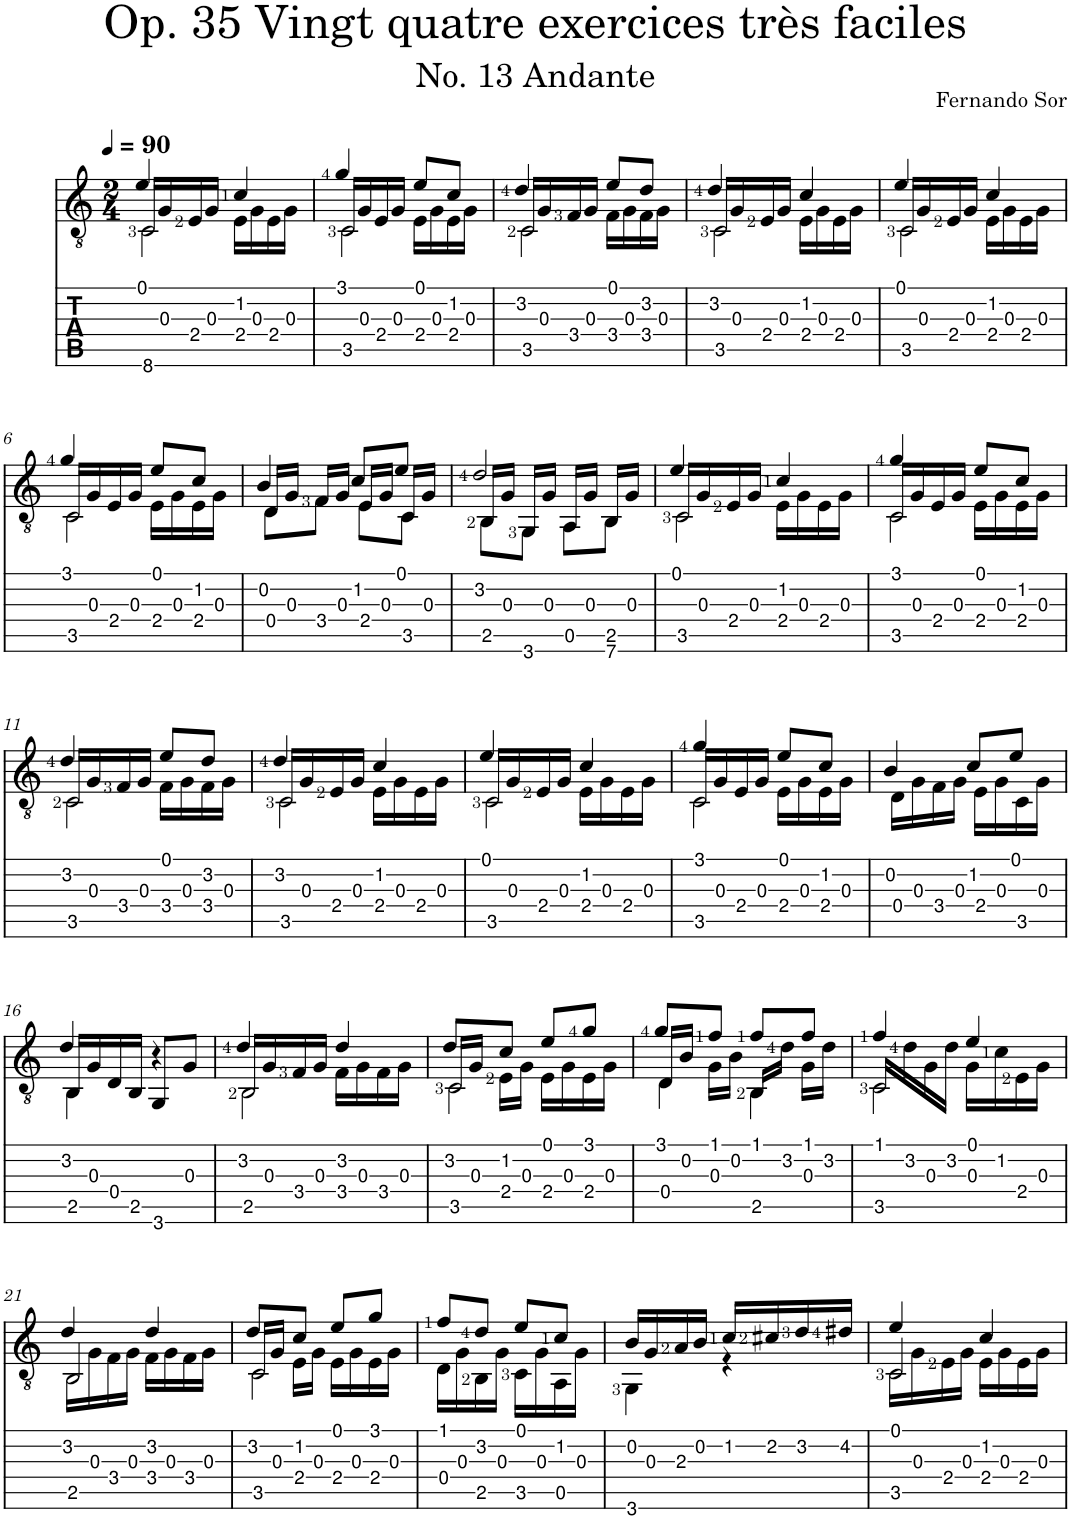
**kern	**kern
*part1	*part1
*staff2	*staff1
*I"Classical Guitar	*
*stria6	*
*	*clefGv2
*k[]	*k[]
*C:	*C:
*M2/4	*M2/4
*MM90	*MM90
=1	=1
*^	*^
*	*^	*	*^
4e	2C	16CLL	4e/	2C\	16C/LL
.	.	16GJ	.	.	16G/
.	.	16EL	.	.	16E/
.	.	16GJJ	.	.	16G/JJ
4c	.	16ELL	4c/	.	16E\LL
.	.	16GJ	.	.	16G\
.	.	16EL	.	.	16E\
.	.	16GJJ	.	.	16G\JJ
=2	=2	=2	=2	=2	=2
4g	2C	16CLL	4g/	2C\	16C/LL
.	.	16GJ	.	.	16G/
.	.	16EL	.	.	16E/
.	.	16GJJ	.	.	16G/JJ
8eL	.	16ELL	8e/L	.	16E\LL
.	.	16GJ	.	.	16G\
8cJ	.	16EL	8c/J	.	16E\
.	.	16GJJ	.	.	16G\JJ
=3	=3	=3	=3	=3	=3
4d	2C	16CLL	4d/	2C\	16C/LL
.	.	16GJ	.	.	16G/
.	.	16FL	.	.	16F/
.	.	16GJJ	.	.	16G/JJ
8eL	.	16FLL	8e/L	.	16F\LL
.	.	16GJ	.	.	16G\
8dJ	.	16FL	8d/J	.	16F\
.	.	16GJJ	.	.	16G\JJ
=4	=4	=4	=4	=4	=4
4d	2C	16CLL	4d/	2C\	16C/LL
.	.	16GJ	.	.	16G/
.	.	16EL	.	.	16E/
.	.	16GJJ	.	.	16G/JJ
4c	.	16ELL	4c/	.	16E\LL
.	.	16GJ	.	.	16G\
.	.	16EL	.	.	16E\
.	.	16GJJ	.	.	16G\JJ
=5	=5	=5	=5	=5	=5
4e	2C	16CLL	4e/	2C\	16C/LL
.	.	16GJ	.	.	16G/
.	.	16EL	.	.	16E/
.	.	16GJJ	.	.	16G/JJ
4c	.	16ELL	4c/	.	16E\LL
.	.	16GJ	.	.	16G\
.	.	16EL	.	.	16E\
.	.	16GJJ	.	.	16G\JJ
!!LO:LB:g=z	!!	!!
=6	=6	=6	=6	=6	=6
4g	2C	16CLL	4g/	2C\	16C/LL
.	.	16GJ	.	.	16G/
.	.	16EL	.	.	16E/
.	.	16GJJ	.	.	16G/JJ
8eL	.	16ELL	8e/L	.	16E\LL
.	.	16GJ	.	.	16G\
8cJ	.	16EL	8c/J	.	16E\
.	.	16GJJ	.	.	16G\JJ
=7	=7	=7	=7	=7	=7
4B	8DL	16DLL	4B/	8D\L	16D/LL
.	.	16GJ	.	.	16G/JJ
.	8FJ	16FL	.	8F\J	16F/LL
.	.	16GJJ	.	.	16G/JJ
8cL	8EL	16ELL	8c/L	8E\L	16E/LL
.	.	16GJ	.	.	16G/JJ
8eJ	8CJ	16CL	8e/J	8C\J	16C/LL
.	.	16GJJ	.	.	16G/JJ
=8	=8	=8	=8	=8	=8
2d	8BBL	16BBLL	2d/	8BB\L	16BB/LL
.	.	16GJ	.	.	16G/JJ
.	8GGJ	16GGL	.	8GG\J	16GG/LL
.	.	16GJJ	.	.	16G/JJ
.	8AAL	16AALL	.	8AA\L	16AA/LL
.	.	16GJ	.	.	16G/JJ
.	8BBJ	16BBL	.	8BB\J	16BB/LL
.	.	16GJJ	.	.	16G/JJ
=9	=9	=9	=9	=9	=9
4e	2C	16CLL	4e/	2C\	16C/LL
.	.	16GJ	.	.	16G/
.	.	16EL	.	.	16E/
.	.	16GJJ	.	.	16G/JJ
4c	.	16ELL	4c/	.	16E\LL
.	.	16GJ	.	.	16G\
.	.	16EL	.	.	16E\
.	.	16GJJ	.	.	16G\JJ
=10	=10	=10	=10	=10	=10
4g	2C	16CLL	4g/	2C\	16C/LL
.	.	16GJ	.	.	16G/
.	.	16EL	.	.	16E/
.	.	16GJJ	.	.	16G/JJ
8eL	.	16ELL	8e/L	.	16E\LL
.	.	16GJ	.	.	16G\
8cJ	.	16EL	8c/J	.	16E\
.	.	16GJJ	.	.	16G\JJ
!!LO:LB:g=z	!!	!!
=11	=11	=11	=11	=11	=11
4d	2C	16CLL	4d/	2C\	16C/LL
.	.	16GJ	.	.	16G/
.	.	16FL	.	.	16F/
.	.	16GJJ	.	.	16G/JJ
8eL	.	16FLL	8e/L	.	16F\LL
.	.	16GJ	.	.	16G\
8dJ	.	16FL	8d/J	.	16F\
.	.	16GJJ	.	.	16G\JJ
=12	=12	=12	=12	=12	=12
4d	2C	16CLL	4d/	2C\	16C/LL
.	.	16GJ	.	.	16G/
.	.	16EL	.	.	16E/
.	.	16GJJ	.	.	16G/JJ
4c	.	16ELL	4c/	.	16E\LL
.	.	16GJ	.	.	16G\
.	.	16EL	.	.	16E\
.	.	16GJJ	.	.	16G\JJ
=13	=13	=13	=13	=13	=13
4e	2C	16CLL	4e/	2C\	16C/LL
.	.	16GJ	.	.	16G/
.	.	16EL	.	.	16E/
.	.	16GJJ	.	.	16G/JJ
4c	.	16ELL	4c/	.	16E\LL
.	.	16GJ	.	.	16G\
.	.	16EL	.	.	16E\
.	.	16GJJ	.	.	16G\JJ
=14	=14	=14	=14	=14	=14
4g	2C	16CLL	4g/	2C\	16C/LL
.	.	16GJ	.	.	16G/
.	.	16EL	.	.	16E/
.	.	16GJJ	.	.	16G/JJ
8eL	.	16ELL	8e/L	.	16E\LL
.	.	16GJ	.	.	16G\
8cJ	.	16EL	8c/J	.	16E\
.	.	16GJJ	.	.	16G\JJ
*	*v	*v	*	*	*
*	*	*	*v	*v
=15	=15	=15	=15
4B	16DLL	4B/	16D\LL
.	16GJ	.	16G\
.	16FL	.	16F\
.	16GJJ	.	16G\JJ
8cL	16ELL	8c/L	16E\LL
.	16GJ	.	16G\
8eJ	16CL	8e/J	16C\
.	16GJJ	.	16G\JJ
!!LO:LB:g=z
=16	=16	=16	=16
*	*^	*	*^
4d	4BB	16BBLL	4d/	4BB\	16BB/LL
.	.	16GJ	.	.	16G/
.	.	16DL	.	.	16D/
.	.	16BBJJ	.	.	16BB/JJ
4r	4r	8GGL	4r	4ryy	8GG/L
.	.	8GJ	.	.	8G/J
=17	=17	=17	=17	=17	=17
4d	2BB	16BBLL	4d/	2BB\	16BB/LL
.	.	16GJ	.	.	16G/
.	.	16FL	.	.	16F/
.	.	16GJJ	.	.	16G/JJ
4d	.	16FLL	4d/	.	16F\LL
.	.	16GJ	.	.	16G\
.	.	16FL	.	.	16F\
.	.	16GJJ	.	.	16G\JJ
=18	=18	=18	=18	=18	=18
8dL	2C	16CLL	8d/L	2C\	16C/LL
.	.	16GJ	.	.	16G/JJ
8cJ	.	16EL	8c/J	.	16E\LL
.	.	16GJJ	.	.	16G\JJ
8eL	.	16ELL	8e/L	.	16E\LL
.	.	16GJ	.	.	16G\
8gJ	.	16EL	8g/J	.	16E\
.	.	16GJJ	.	.	16G\JJ
=19	=19	=19	=19	=19	=19
8gL	4D	16DLL	8g/L	4D\	16D/LL
.	.	16BJ	.	.	16B/JJ
8fJ	.	16GL	8f/J	.	16G\LL
.	.	16BJJ	.	.	16B\JJ
8fL	4BB	16BBLL	8f/L	4BB\	16BB/LL
.	.	16dJ	.	.	16d\JJ
8fJ	.	16GL	8f/J	.	16G\LL
.	.	16dJJ	.	.	16d\JJ
=20	=20	=20	=20	=20	=20
4f	2C	16CLL	4f/	2C\	16C/LL
.	.	16dJ	.	.	16d\
.	.	16GL	.	.	16G\
.	.	16dJJ	.	.	16d\JJ
4e	.	16GLL	4e/	.	16G\LL
.	.	16cJ	.	.	16c\
.	.	16EL	.	.	16E\
.	.	16GJJ	.	.	16G\JJ
!!LO:LB:g=z	!!	!!
=21	=21	=21	=21	=21	=21
4d	2BB	16BBLL	4d/	2BB/	16BB\LL
.	.	16GJ	.	.	16G\
.	.	16FL	.	.	16F\
.	.	16GJJ	.	.	16G\JJ
4d	.	16FLL	4d/	.	16F\LL
.	.	16GJ	.	.	16G\
.	.	16FL	.	.	16F\
.	.	16GJJ	.	.	16G\JJ
=22	=22	=22	=22	=22	=22
8dL	2C	16CLL	8d/L	2C\	16C/LL
.	.	16GJ	.	.	16G/JJ
8cJ	.	16EL	8c/J	.	16E\LL
.	.	16GJJ	.	.	16G\JJ
8eL	.	16ELL	8e/L	.	16E\LL
.	.	16GJ	.	.	16G\
8gJ	.	16EL	8g/J	.	16E\
.	.	16GJJ	.	.	16G\JJ
*	*v	*v	*	*	*
*	*	*	*v	*v
=23	=23	=23	=23
8fL	16DLL	8f/L	16D\LL
.	16GJ	.	16G\
8dJ	16BBL	8d/J	16BB\
.	16GJJ	.	16G\JJ
8eL	16CLL	8e/L	16C\LL
.	16GJ	.	16G\
8cJ	16AAL	8c/J	16AA\
.	16GJJ	.	16G\JJ
=24	=24	=24	=24
16BLL	4GG	16B/LL	4GG\
16GJ	.	16G/	.
16AL	.	16A/	.
16BJJ	.	16B/JJ	.
16cLL	4r	16c/LL	4r
16c#XJ	.	16c#X/	.
16dL	.	16d/	.
16d#XJJ	.	16d#X/JJ	.
=25	=25	=25	=25
*	*^	*	*^
4e	16CLL	2C	4e/	16C\LL	2C/
.	16GJ	.	.	16G\	.
.	16EL	.	.	16E\	.
.	16GJJ	.	.	16G\JJ	.
4c	16ELL	.	4c/	16E\LL	.
.	16GJ	.	.	16G\	.
.	16EL	.	.	16E\	.
.	16GJJ	.	.	16G\JJ	.
*v	*v	*v	*	*	*
*	*v	*v	*v
=	=
*-	*-
